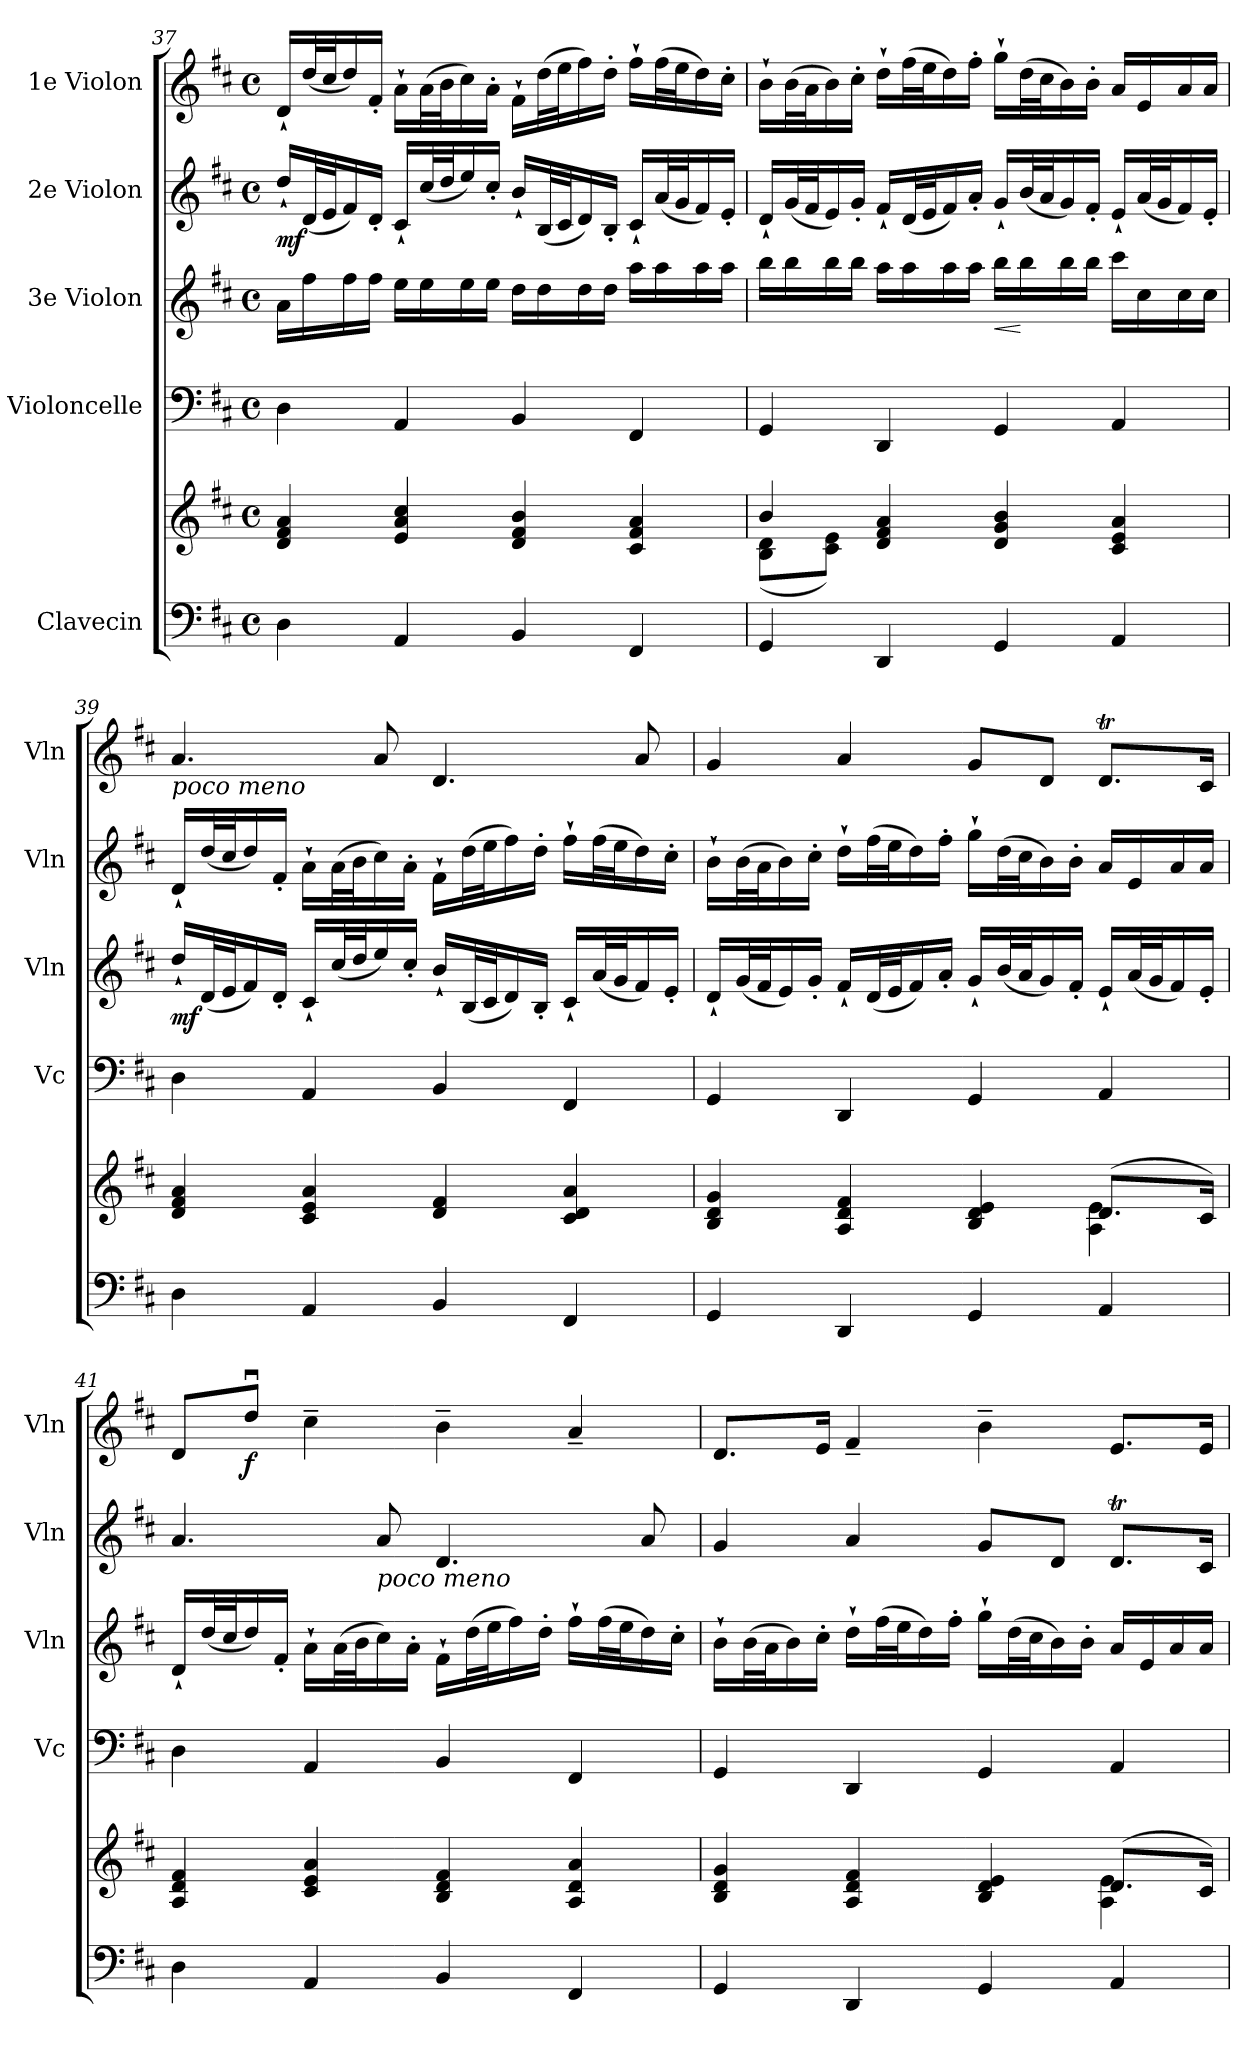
**kern	**kern	**kern	**kern	**dynam	**kern	**dynam	**kern	**dynam
*part5	*part5	*part4	*part3	*part3	*part2	*part2	*part1	*part1
*staff6	*staff5	*staff4	*staff3	*staff3	*staff2	*staff2	*staff1	*staff1
*I"Clavecin	*	*I"Violoncelle	*I"3e Violon	*	*I"2e Violon	*	*I"1e Violon	*
*	*	*I'Vc	*I'Vln	*	*I'Vln	*	*I'Vln	*
*clefF4	*clefG2	*clefF4	*clefG2	*	*clefG2	*	*clefG2	*
*k[f#c#]	*k[f#c#]	*k[f#c#]	*k[f#c#]	*	*k[f#c#]	*	*k[f#c#]	*
*M4/4	*M4/4	*M4/4	*M4/4	*	*M4/4	*	*M4/4	*
*met(c)	*met(c)	*met(c)	*met(c)	*	*met(c)	*	*met(c)	*
=37	=37	=37	=37	=37	=37	=37	=37	=37
!	!	!	!	!	!	!LO:DY:b	!	!
4D\	4d/ 4f#/ 4a/	4D\	16a\LL	.	16dd`/LL	mf	16d`/LL	.
.	.	.	16ff#\	.	(32d/L	.	(32dd/L	.
.	.	.	.	.	32e/J	.	32cc#/J	.
.	.	.	16ff#\	.	16f#/)	.	16dd/)	.
.	.	.	16ff#\JJ	.	16d'/JJ	.	16f#'/JJ	.
4AA/	4e/ 4a/ 4cc#/	4AA/	16ee\LL	.	16c#`/LL	.	16a`\LL	.
.	.	.	16ee\	.	(32cc#/L	.	(>32a\L	.
.	.	.	.	.	32dd/J	.	32b\J	.
.	.	.	16ee\	.	16ee/)	.	16cc#\)	.
.	.	.	16ee\JJ	.	16cc#'/JJ	.	16a'\JJ	.
4BB/	4d/ 4f#/ 4b/	4BB/	16dd\LL	.	16b`/LL	.	16f#`\LL	.
.	.	.	16dd\	.	(32B/L	.	(>32dd\L	.
.	.	.	.	.	32c#/J	.	32ee\J	.
.	.	.	16dd\	.	16d/)	.	16ff#\)	.
.	.	.	16dd\JJ	.	16B'/JJ	.	16dd'\JJ	.
4FF#/	4c#/ 4f#/ 4a/	4FF#/	16aa\LL	.	16c#`/LL	.	16ff#`\LL	.
.	.	.	16aa\	.	(32a/L	.	(>32ff#\L	.
.	.	.	.	.	32g/J	.	32ee\J	.
.	.	.	16aa\	.	16f#/)	.	16dd\)	.
.	.	.	16aa\JJ	.	16e'/JJ	.	16cc#'\JJ	.
!!LO:LB:g=z
=38	=38	=38	=38	=38	=38	=38	=38	=38
*	*^	*	*	*	*	*	*	*
4GG/	4b/	(8B\ 8d\L	4GG/	16bb\LL	.	16d`/LL	.	16b`\LL	.
.	.	.	.	16bb\	.	(32g/L	.	(>32b\L	.
.	.	.	.	.	.	32f#/J	.	32a\J	.
.	.	8c#\ 8e\J)	.	16bb\	.	16e/)	.	16b\)	.
.	.	.	.	16bb\JJ	.	16g'/JJ	.	16cc#'\JJ	.
4DD/	4d/ 4f#/ 4a/	2.ryy	4DD/	16aa\LL	.	16f#`/LL	.	16dd`\LL	.
.	.	.	.	16aa\	.	(32d/L	.	(>32ff#\L	.
.	.	.	.	.	.	32e/J	.	32ee\J	.
.	.	.	.	16aa\	.	16f#/)	.	16dd\)	.
.	.	.	.	16aa\JJ	.	16a'/JJ	.	16ff#'\JJ	.
!	!	!	!	!	!LO:HP:b	!	!	!	!
4GG/	4d/ 4g/ 4b/	.	4GG/	16bb\LL	<	16g`/LL	.	16gg`\LL	.
.	.	.	.	16bb\	[	(32b/L	.	(>32dd\L	.
.	.	.	.	.	.	32a/J	.	32cc#\J	.
.	.	.	.	16bb\	.	16g/)	.	16b\)	.
.	.	.	.	16bb\JJ	.	16f#'/JJ	.	16b'\JJ	.
4AA/	4c#/ 4e/ 4a/	.	4AA/	16ccc#\LL	.	16e`/LL	.	16a/LL	.
.	.	.	.	16cc#\	.	(32a/L	.	16e/	.
.	.	.	.	.	.	32g/J	.	.	.
.	.	.	.	16cc#\	.	16f#/)	.	16a/	.
.	.	.	.	16cc#\JJ	.	16e'/JJ	.	16a/JJ	.
*	*v	*v	*	*	*	*	*	*	*
=39	=39	=39	=39	=39	=39	=39	=39	=39
!	!	!	!	!	!	!	!LO:TX:b:i:t=poco meno	!
!	!	!	!	!LO:DY:b	!	!	!	!
4D\	4d/ 4f#/ 4a/	4D\	16dd`/LL	mf	16d`/LL	.	4.a/	.
.	.	.	(32d/L	.	(32dd/L	.	.	.
.	.	.	32e/J	.	32cc#/J	.	.	.
.	.	.	16f#/)	.	16dd/)	.	.	.
.	.	.	16d'/JJ	.	16f#'/JJ	.	.	.
4AA/	4c#/ 4e/ 4a/	4AA/	16c#`/LL	.	16a`\LL	.	.	.
.	.	.	(32cc#/L	.	(>32a\L	.	.	.
.	.	.	32dd/J	.	32b\J	.	.	.
.	.	.	16ee/)	.	16cc#\)	.	8a/	.
.	.	.	16cc#'/JJ	.	16a'\JJ	.	.	.
4BB/	4d/ 4f#/	4BB/	16b`/LL	.	16f#`\LL	.	4.d/	.
.	.	.	(32B/L	.	(>32dd\L	.	.	.
.	.	.	32c#/J	.	32ee\J	.	.	.
.	.	.	16d/)	.	16ff#\)	.	.	.
.	.	.	16B'/JJ	.	16dd'\JJ	.	.	.
4FF#/	4c#/ 4d/ 4a/	4FF#/	16c#`/LL	.	16ff#`\LL	.	.	.
.	.	.	(32a/L	.	(>32ff#\L	.	.	.
.	.	.	32g/J	.	32ee\J	.	.	.
.	.	.	16f#/)	.	16dd\)	.	8a/	.
.	.	.	16e'/JJ	.	16cc#'\JJ	.	.	.
!!LO:PB:g=z
=40	=40	=40	=40	=40	=40	=40	=40	=40
*	*^	*	*	*	*	*	*	*
4GG/	4B/ 4d/ 4g/	2.ryy	4GG/	16d`/LL	.	16b`\LL	.	4g/	.
.	.	.	.	(32g/L	.	(>32b\L	.	.	.
.	.	.	.	32f#/J	.	32a\J	.	.	.
.	.	.	.	16e/)	.	16b\)	.	.	.
.	.	.	.	16g'/JJ	.	16cc#'\JJ	.	.	.
4DD/	4A/ 4d/ 4f#/	.	4DD/	16f#`/LL	.	16dd`\LL	.	4a/	.
.	.	.	.	(32d/L	.	(>32ff#\L	.	.	.
.	.	.	.	32e/J	.	32ee\J	.	.	.
.	.	.	.	16f#/)	.	16dd\)	.	.	.
.	.	.	.	16a'/JJ	.	16ff#'\JJ	.	.	.
4GG/	4B/ 4d/ 4e/	.	4GG/	16g`/LL	.	16gg`\LL	.	8g/L	.
.	.	.	.	(32b/L	.	(>32dd\L	.	.	.
.	.	.	.	32a/J	.	32cc#\J	.	.	.
.	.	.	.	16g/)	.	16b\)	.	8d/J	.
.	.	.	.	16f#'/JJ	.	16b'\JJ	.	.	.
4AA/	(8.d/L	4A\ 4e\	4AA/	16e`/LL	.	16a/LL	.	8.dT/L	.
.	.	.	.	(32a/L	.	16e/	.	.	.
.	.	.	.	32g/J	.	.	.	.	.
.	.	.	.	16f#/)	.	16a/	.	.	.
.	16c#/Jk)	.	.	16e'/JJ	.	16a/JJ	.	16c#/Jk	.
*	*v	*v	*	*	*	*	*	*	*
=41	=41	=41	=41	=41	=41	=41	=41	=41
4D\	4A/ 4d/ 4f#/	4D\	16d`/LL	.	4.a/	.	8d/L	.
.	.	.	(32dd/L	.	.	.	.	.
.	.	.	32cc#/J	.	.	.	.	.
!	!	!	!	!	!	!	!	!LO:DY:b
.	.	.	16dd/)	.	.	.	8ddu/J	f
.	.	.	16f#'/JJ	.	.	.	.	.
4AA/	4c#/ 4e/ 4a/	4AA/	16a`\LL	.	.	.	4cc#~\	.
.	.	.	(>32a\L	.	.	.	.	.
.	.	.	32b\J	.	.	.	.	.
!	!	!	!	!	!LO:TX:b:i:t=poco meno	!	!	!
.	.	.	16cc#\)	.	8a/	.	.	.
.	.	.	16a'\JJ	.	.	.	.	.
4BB/	4B/ 4d/ 4f#/	4BB/	16f#`\LL	.	4.d/	.	4b~\	.
.	.	.	(>32dd\L	.	.	.	.	.
.	.	.	32ee\J	.	.	.	.	.
.	.	.	16ff#\)	.	.	.	.	.
.	.	.	16dd'\JJ	.	.	.	.	.
4FF#/	4A/ 4d/ 4a/	4FF#/	16ff#`\LL	.	.	.	4a~/	.
.	.	.	(>32ff#\L	.	.	.	.	.
.	.	.	32ee\J	.	.	.	.	.
.	.	.	16dd\)	.	8a/	.	.	.
.	.	.	16cc#'\JJ	.	.	.	.	.
!!LO:LB:g=z
=42	=42	=42	=42	=42	=42	=42	=42	=42
*	*^	*	*	*	*	*	*	*
4GG/	4B/ 4d/ 4g/	2.ryy	4GG/	16b`\LL	.	4g/	.	8.d/L	.
.	.	.	.	(>32b\L	.	.	.	.	.
.	.	.	.	32a\J	.	.	.	.	.
.	.	.	.	16b\)	.	.	.	.	.
.	.	.	.	16cc#'\JJ	.	.	.	16e/Jk	.
4DD/	4A/ 4d/ 4f#/	.	4DD/	16dd`\LL	.	4a/	.	4f#~/	.
.	.	.	.	(>32ff#\L	.	.	.	.	.
.	.	.	.	32ee\J	.	.	.	.	.
.	.	.	.	16dd\)	.	.	.	.	.
.	.	.	.	16ff#'\JJ	.	.	.	.	.
4GG/	4B/ 4d/ 4e/	.	4GG/	16gg`\LL	.	8g/L	.	4b~\	.
.	.	.	.	(>32dd\L	.	.	.	.	.
.	.	.	.	32cc#\J	.	.	.	.	.
.	.	.	.	16b\)	.	8d/J	.	.	.
.	.	.	.	16b'\JJ	.	.	.	.	.
4AA/	(8.d/L	4A\ 4e\	4AA/	16a/LL	.	8.dT/L	.	8.e/L	.
.	.	.	.	16e/	.	.	.	.	.
.	.	.	.	16a/	.	.	.	.	.
.	16c#/Jk)	.	.	16a/JJ	.	16c#/Jk	.	16e/Jk	.
*	*v	*v	*	*	*	*	*	*	*
=	=	=	=	=	=	=	=	=
*-	*-	*-	*-	*-	*-	*-	*-	*-
